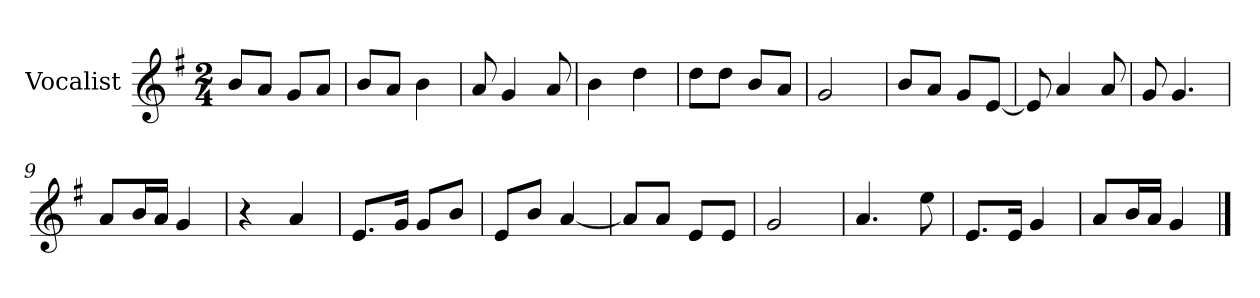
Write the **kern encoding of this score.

**kern
*part1
*staff1
*I"Vocalist
*k[f#]
*G:
*M2/4
=
8bL
8aJ
8gL
8aJ
=1
8bL
8aJ
4b
=2
8a
4g
8a
=3
4b
4dd
=4
8ddL
8ddJ
8bL
8aJ
=5
2g
=6
8bL
8aJ
8gL
[8eJ
=7
8e]
4a
8a
=8
8g
4.g
=9
8aL
16bL
16aJJ
4g
=10
4r
4a
=11
8.eL
16gJk
8gL
8bJ
=12
8eL
8bJ
[4a
=13
8aL]
8aJ
8eL
8eJ
=14
2g
=15
4.a
8ee
=16
8.eL
16eJk
4g
=17
8aL
16bL
16aJJ
4g
==
*-
